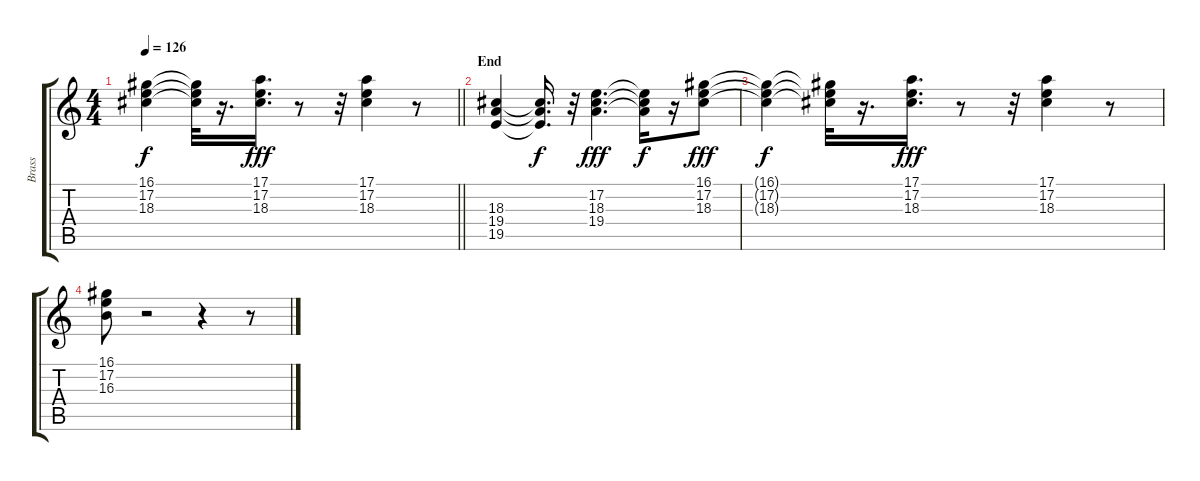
\track ("Brass" "Brass") {instrument brasssection}
\staff {score tabs}
\tuning (E4 B3 G3 D3 A2 E2) {hide}
\ts (4 4)
\tempo 126
\clef g2
\barLineRight lightlight
\ks c
(16.1{t} 17.2{t} 18.3{t}).4{dy f} (16.1{t} 17.2{t} 18.3{t}).32 r.16{d} (17.1 17.2 18.3).16{d dy fff} r.8 r.32 (17.1 17.2 18.3).4 r.8 |
\section ("" "End")
(18.3 19.4 19.5).4 (18.3{t} 19.4{t} 19.5{t}).16{d dy f} r.32 (17.2 18.3 19.4).4{d dy fff} (17.2{t} 18.3{t} 19.4{t}).16{dy f} r.16 (16.1 17.2 18.3).8{dy fff} |
(16.1{t} 17.2{t} 18.3{t}).4{dy f} (16.1{t} 17.2{t} 18.3{t}).32 r.16{d} (17.1 17.2 18.3).16{d dy fff} r.8 r.32 (17.1 17.2 18.3).4 r.8 |
(16.1 17.2 16.3).8 r.2 r.4 r.8
